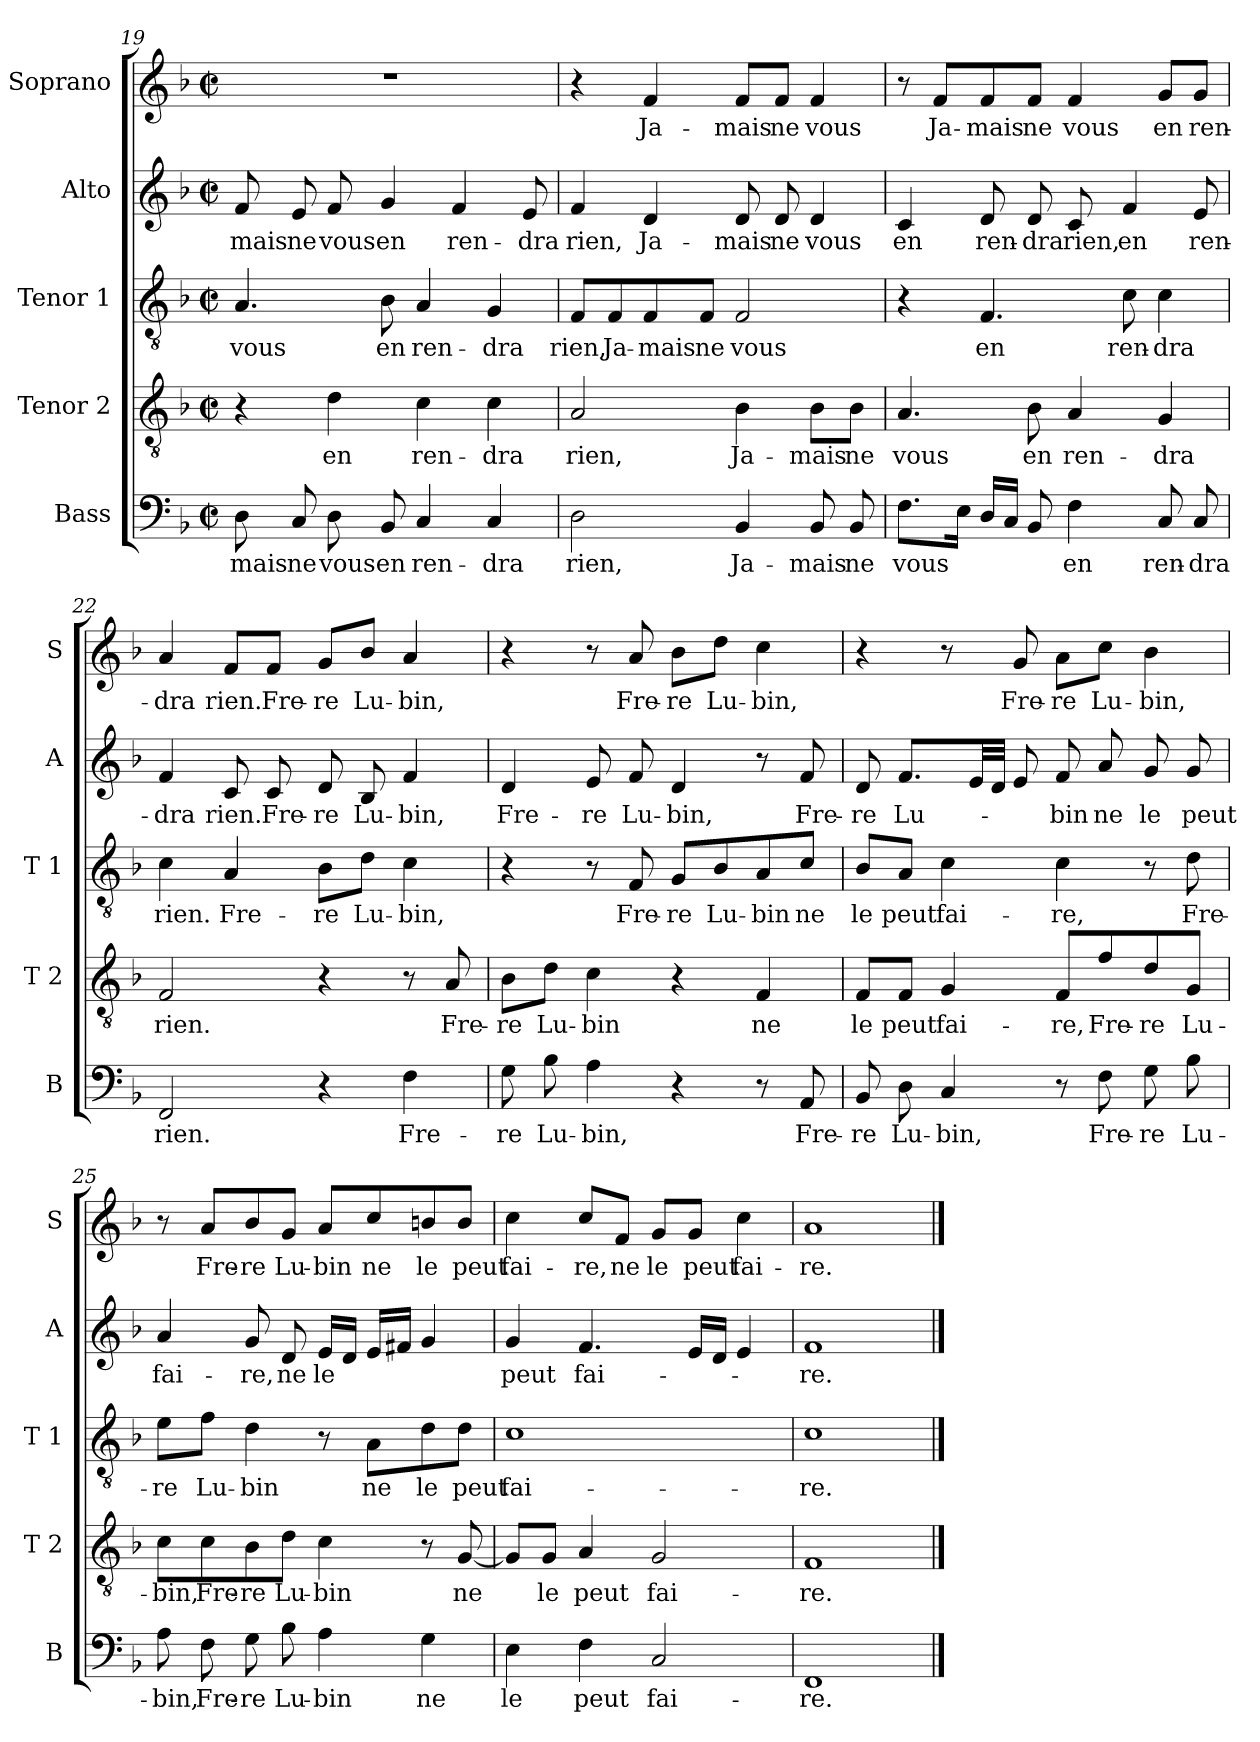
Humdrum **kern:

**kern	**text	**kern	**text	**kern	**text	**kern	**text	**kern	**text
*part5	*part5	*part4	*part4	*part3	*part3	*part2	*part2	*part1	*part1
*staff5	*staff5	*staff4	*staff4	*staff3	*staff3	*staff2	*staff2	*staff1	*staff1
*I"Bass	*	*I"Tenor 2	*	*I"Tenor 1	*	*I"Alto	*	*I"Soprano	*
*I'B	*	*I'T 2	*	*I'T 1	*	*I'A	*	*I'S	*
*clefF4	*	*clefGv2	*	*clefGv2	*	*clefG2	*	*clefG2	*
*k[b-]	*	*k[b-]	*	*k[b-]	*	*k[b-]	*	*k[b-]	*
*F:	*	*F:	*	*F:	*	*F:	*	*F:	*
*M2/2	*	*M2/2	*	*M2/2	*	*M2/2	*	*M2/2	*
*met(c|)	*	*met(c|)	*	*met(c|)	*	*met(c|)	*	*met(c|)	*
=19	=19	=19	=19	=19	=19	=19	=19	=19	=19
!	!LO:LY:b	!	!	!	!LO:LY:b	!	!LO:LY:b	!	!
8D\	-mais	4r	.	4.A/	vous	8f/	-mais	1r	.
!	!LO:LY:b	!	!	!	!	!	!LO:LY:b	!	!
8C/	ne	.	.	.	.	8e/	ne	.	.
!	!LO:LY:b	!	!LO:LY:b	!	!	!	!LO:LY:b	!	!
8D\	vous	4d\	en	.	.	8f/	vous	.	.
!	!LO:LY:b	!	!	!	!LO:LY:b	!	!LO:LY:b	!	!
8BB-/	en	.	.	8B-\	en	4g/	en	.	.
!	!LO:LY:b	!	!LO:LY:b	!	!LO:LY:b	!	!	!	!
4C/	ren-	4c\	ren-	4A/	ren-	.	.	.	.
!	!	!	!	!	!	!	!LO:LY:b	!	!
.	.	.	.	.	.	4f/	ren-	.	.
!	!LO:LY:b	!	!LO:LY:b	!	!LO:LY:b	!	!	!	!
4C/	-dra	4c\	-dra	4G/	-dra	.	.	.	.
!	!	!	!	!	!	!	!LO:LY:b	!	!
.	.	.	.	.	.	8e/	-dra	.	.
!!LO:PB:g=z
=20	=20	=20	=20	=20	=20	=20	=20	=20	=20
!	!LO:LY:b	!	!LO:LY:b	!	!LO:LY:b	!	!LO:LY:b	!	!
2D\	rien,	2A/	rien,	8F/L	rien,	4f/	rien,	4r	.
!	!	!	!	!	!LO:LY:b	!	!	!	!
.	.	.	.	8F/	Ja-	.	.	.	.
!	!	!	!	!	!LO:LY:b	!	!LO:LY:b	!	!LO:LY:b
.	.	.	.	8F/	-mais	4d/	Ja-	4f/	Ja-
!	!	!	!	!	!LO:LY:b	!	!	!	!
.	.	.	.	8F/J	ne	.	.	.	.
!	!LO:LY:b	!	!LO:LY:b	!	!LO:LY:b	!	!LO:LY:b	!	!LO:LY:b
4BB-/	Ja-	4B-\	Ja-	2F/	vous	8d/	-mais	8f/L	-mais
!	!	!	!	!	!	!	!LO:LY:b	!	!LO:LY:b
.	.	.	.	.	.	8d/	ne	8f/J	ne
!	!LO:LY:b	!	!LO:LY:b	!	!	!	!LO:LY:b	!	!LO:LY:b
8BB-/	-mais	8B-\L	-mais	.	.	4d/	vous	4f/	vous
!	!LO:LY:b	!	!LO:LY:b	!	!	!	!	!	!
8BB-/	ne	8B-\J	ne	.	.	.	.	.	.
=21	=21	=21	=21	=21	=21	=21	=21	=21	=21
!	!LO:LY:b	!	!LO:LY:b	!	!	!	!LO:LY:b	!	!
8.F\L	vous	4.A/	vous	4r	.	4c/	en	8r	.
!	!	!	!	!	!	!	!	!	!LO:LY:b
.	.	.	.	.	.	.	.	8f/L	Ja-
16E\Jk	.	.	.	.	.	.	.	.	.
!	!	!	!	!	!LO:LY:b	!	!LO:LY:b	!	!LO:LY:b
16D/LL	.	.	.	4.F/	en	8d/	ren-	8f/	-mais
16C/JJ	.	.	.	.	.	.	.	.	.
!	!	!	!LO:LY:b	!	!	!	!LO:LY:b	!	!LO:LY:b
8BB-/	.	8B-\	en	.	.	8d/	-dra	8f/J	ne
!	!LO:LY:b	!	!LO:LY:b	!	!	!	!LO:LY:b	!	!LO:LY:b
4F\	en	4A/	ren-	.	.	8c/	rien,	4f/	vous
!	!	!	!	!	!LO:LY:b	!	!LO:LY:b	!	!
.	.	.	.	8c\	ren-	4f/	en	.	.
!	!LO:LY:b	!	!LO:LY:b	!	!LO:LY:b	!	!	!	!LO:LY:b
8C/	ren-	4G/	-dra	4c\	-dra	.	.	8g/L	en
!	!LO:LY:b	!	!	!	!	!	!LO:LY:b	!	!LO:LY:b
8C/	-dra	.	.	.	.	8e/	ren-	8g/J	ren-
=22	=22	=22	=22	=22	=22	=22	=22	=22	=22
!	!LO:LY:b	!	!LO:LY:b	!	!LO:LY:b	!	!LO:LY:b	!	!LO:LY:b
2FF/	rien.	2F/	rien.	4c\	rien.	4f/	-dra	4a/	-dra
!	!	!	!	!	!LO:LY:b	!	!LO:LY:b	!	!LO:LY:b
.	.	.	.	4A/	Fre-	8c/	rien.	8f/L	rien.
!	!	!	!	!	!	!	!LO:LY:b	!	!LO:LY:b
.	.	.	.	.	.	8c/	Fre-	8f/J	Fre-
!	!	!	!	!	!LO:LY:b	!	!LO:LY:b	!	!LO:LY:b
4r	.	4r	.	8B-\L	-re	8d/	-re	8g/L	-re
!	!	!	!	!	!LO:LY:b	!	!LO:LY:b	!	!LO:LY:b
.	.	.	.	8d\J	Lu-	8B-/	Lu-	8b-/J	Lu-
!	!LO:LY:b	!	!	!	!LO:LY:b	!	!LO:LY:b	!	!LO:LY:b
4F\	Fre-	8r	.	4c\	-bin,	4f/	-bin,	4a/	-bin,
!	!	!	!LO:LY:b	!	!	!	!	!	!
.	.	8A/	Fre-	.	.	.	.	.	.
!!LO:LB:g=z
=23	=23	=23	=23	=23	=23	=23	=23	=23	=23
!	!LO:LY:b	!	!LO:LY:b	!	!	!	!LO:LY:b	!	!
8G\	-re	8B-\L	-re	4r	.	4d/	Fre-	4r	.
!	!LO:LY:b	!	!LO:LY:b	!	!	!	!	!	!
8B-\	Lu-	8d\J	Lu-	.	.	.	.	.	.
!	!LO:LY:b	!	!LO:LY:b	!	!	!	!LO:LY:b	!	!
4A\	-bin,	4c\	-bin	8r	.	8e/	-re	8r	.
!	!	!	!	!	!LO:LY:b	!	!LO:LY:b	!	!LO:LY:b
.	.	.	.	8F/	Fre-	8f/	Lu-	8a/	Fre-
!	!	!	!	!	!LO:LY:b	!	!LO:LY:b	!	!LO:LY:b
4r	.	4r	.	8G/L	-re	4d/	-bin,	8b-\L	-re
!	!	!	!	!	!LO:LY:b	!	!	!	!LO:LY:b
.	.	.	.	8B-/	Lu-	.	.	8dd\J	Lu-
!	!	!	!LO:LY:b	!	!LO:LY:b	!	!	!	!LO:LY:b
8r	.	4F/	ne	8A/	-bin	8r	.	4cc\	-bin,
!	!LO:LY:b	!	!	!	!LO:LY:b	!	!LO:LY:b	!	!
8AA/	Fre-	.	.	8c/J	ne	8f/	Fre-	.	.
=24	=24	=24	=24	=24	=24	=24	=24	=24	=24
!	!LO:LY:b	!	!LO:LY:b	!	!LO:LY:b	!	!LO:LY:b	!	!
8BB-/	-re	8F/L	le	8B-/L	le	8d/	-re	4r	.
!	!LO:LY:b	!	!LO:LY:b	!	!LO:LY:b	!	!LO:LY:b	!	!
8D\	Lu-	8F/J	peut	8A/J	peut	8.f/L	Lu-	.	.
!	!LO:LY:b	!	!LO:LY:b	!	!LO:LY:b	!	!	!	!
4C/	-bin,	4G/	fai-	4c\	fai-	.	.	8r	.
.	.	.	.	.	.	32e/LL	.	.	.
.	.	.	.	.	.	32d/JJJ	.	.	.
!	!	!	!	!	!	!	!	!	!LO:LY:b
.	.	.	.	.	.	8e/	.	8g/	Fre-
!	!	!	!LO:LY:b	!	!LO:LY:b	!	!LO:LY:b	!	!LO:LY:b
8r	.	8F/L	-re,	4c\	-re,	8f/	-bin	8a\L	-re
!	!LO:LY:b	!	!LO:LY:b	!	!	!	!LO:LY:b	!	!LO:LY:b
8F\	Fre-	8f/	Fre-	.	.	8a/	ne	8cc\J	Lu-
!	!LO:LY:b	!	!LO:LY:b	!	!	!	!LO:LY:b	!	!LO:LY:b
8G\	-re	8d/	-re	8r	.	8g/	le	4b-\	-bin,
!	!LO:LY:b	!	!LO:LY:b	!	!LO:LY:b	!	!LO:LY:b	!	!
8B-\	Lu-	8G/J	Lu-	8d\	Fre-	8g/	peut	.	.
=25	=25	=25	=25	=25	=25	=25	=25	=25	=25
!	!LO:LY:b	!	!LO:LY:b	!	!LO:LY:b	!	!LO:LY:b	!	!
8A\	-bin,	8c\L	-bin,	8e\L	-re	4a/	fai-	8r	.
!	!LO:LY:b	!	!LO:LY:b	!	!LO:LY:b	!	!	!	!LO:LY:b
8F\	Fre-	8c\	Fre-	8f\J	Lu-	.	.	8a/L	Fre-
!	!LO:LY:b	!	!LO:LY:b	!	!LO:LY:b	!	!LO:LY:b	!	!LO:LY:b
8G\	-re	8B-\	-re	4d\	-bin	8g/	-re,	8b-/	-re
!	!LO:LY:b	!	!LO:LY:b	!	!	!	!LO:LY:b	!	!LO:LY:b
8B-\	Lu-	8d\J	Lu-	.	.	8d/	ne	8g/J	Lu-
!	!LO:LY:b	!	!LO:LY:b	!	!	!	!LO:LY:b	!	!LO:LY:b
4A\	-bin	4c\	-bin	8r	.	16e/LL	le	8a/L	-bin
.	.	.	.	.	.	16d/JJ	.	.	.
!	!	!	!	!	!LO:LY:b	!	!	!	!LO:LY:b
.	.	.	.	8A\L	ne	16e/LL	.	8cc/	ne
.	.	.	.	.	.	16f#X/JJ	.	.	.
!	!LO:LY:b	!	!	!	!LO:LY:b	!	!	!	!LO:LY:b
4G\	ne	8r	.	8d\	le	4g/	.	8bn/	le
!	!	!	!LO:LY:b	!	!LO:LY:b	!	!	!	!LO:LY:b
.	.	[8G/	ne	8d\J	peut	.	.	8b/J	peut
!!LO:LB:g=z
=26	=26	=26	=26	=26	=26	=26	=26	=26	=26
!	!LO:LY:b	!	!	!	!LO:LY:b	!	!LO:LY:b	!	!LO:LY:b
4E\	le	8G/L]	.	1c	fai-	4g/	peut	4cc\	fai-
!	!	!	!LO:LY:b	!	!	!	!	!	!
.	.	8G/J	le	.	.	.	.	.	.
!	!LO:LY:b	!	!LO:LY:b	!	!	!	!LO:LY:b	!	!LO:LY:b
4F\	peut	4A/	peut	.	.	4.f/	fai-	8cc/L	-re,
!	!	!	!	!	!	!	!	!	!LO:LY:b
.	.	.	.	.	.	.	.	8f/J	ne
!	!LO:LY:b	!	!LO:LY:b	!	!	!	!	!	!LO:LY:b
2C/	fai-	2G/	fai-	.	.	.	.	8g/L	le
!	!	!	!	!	!	!	!	!	!LO:LY:b
.	.	.	.	.	.	16e/LL	.	8g/J	peut
.	.	.	.	.	.	16d/JJ	.	.	.
!	!	!	!	!	!	!	!	!	!LO:LY:b
.	.	.	.	.	.	4e/	.	4cc\	fai-
=27	=27	=27	=27	=27	=27	=27	=27	=27	=27
!	!LO:LY:b	!	!LO:LY:b	!	!LO:LY:b	!	!LO:LY:b	!	!LO:LY:b
1FF	-re.	1F	-re.	1c	-re.	1f	-re.	1a	-re.
==	==	==	==	==	==	==	==	==	==
*-	*-	*-	*-	*-	*-	*-	*-	*-	*-
